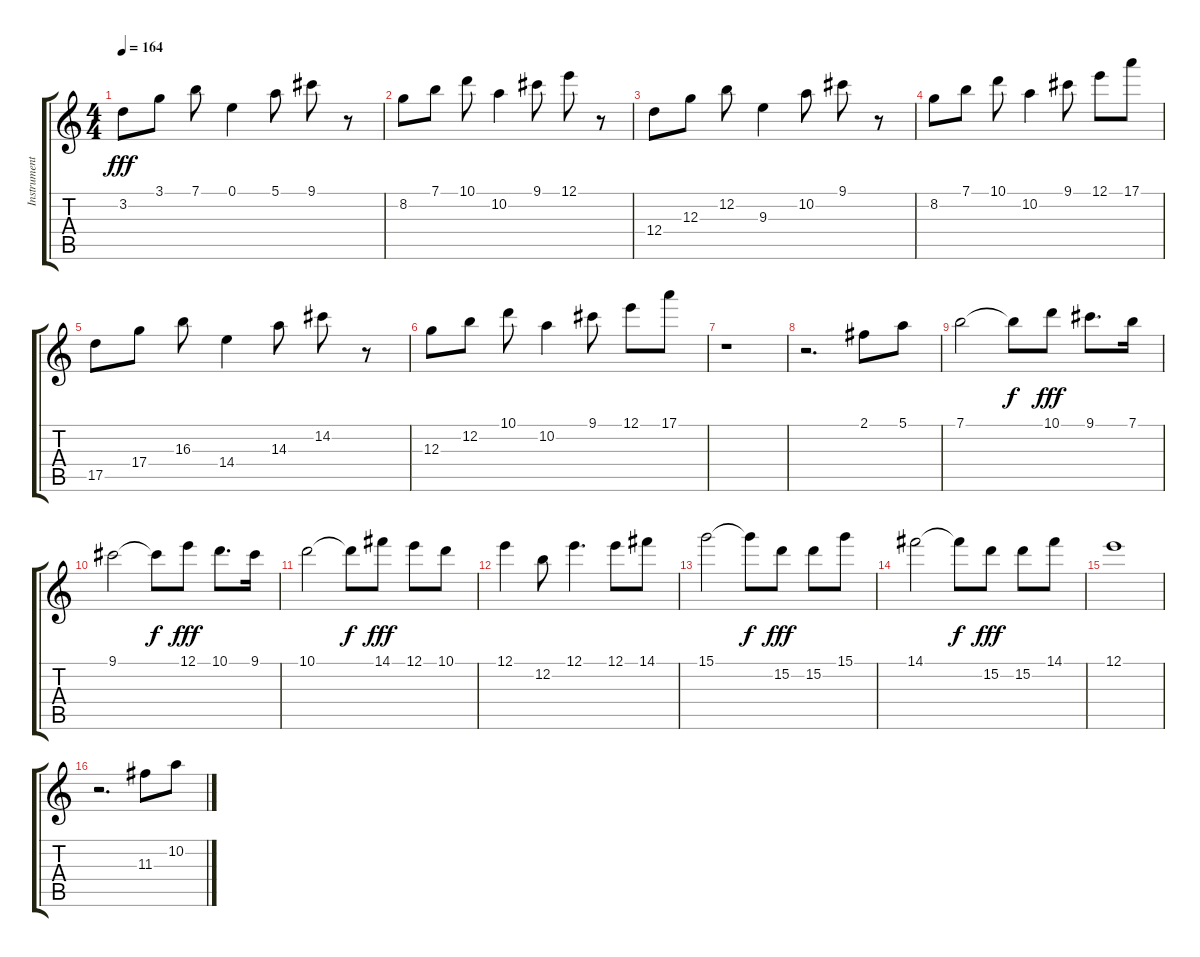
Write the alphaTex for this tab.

\track ("Instrument7" "Instrument") {instrument electricguitarjazz}
\staff {score tabs}
\tuning (E4 B3 G3 D3 A2 E2) {hide}
\ts (4 4)
\tempo 164
\clef g2
\ks c
3.2.8{dy fff volume 14} 3.1.8 7.1.8 0.1.4 5.1.8 9.1.8 r.8 |
8.2.8 7.1.8 10.1.8 10.2.4 9.1.8 12.1.8 r.8 |
12.4.8 12.3.8 12.2.8 9.3.4 10.2.8 9.1.8 r.8 |
8.2.8 7.1.8 10.1.8 10.2.4 9.1.8 12.1.8 17.1.8 |
17.5.8 17.4.8 16.3.8 14.4.4 14.3.8 14.2.8 r.8 |
12.3.8 12.2.8 10.1.8 10.2.4 9.1.8 12.1.8 17.1.8 |
r.1 |
r.2{d} 2.1.8 5.1.8 |
7.1.2 7.1{t}.8{dy f} 10.1.8{dy fff} 9.1.8{d} 7.1.16 |
9.1.2 9.1{t}.8{dy f} 12.1.8{dy fff} 10.1.8{d} 9.1.16 |
10.1.2 10.1{t}.8{dy f} 14.1.8{dy fff} 12.1.8 10.1.8 |
12.1.4 12.2.8 12.1.4{d} 12.1.8 14.1.8 |
15.1.2 15.1{t}.8{dy f} 15.2.8{dy fff} 15.2.8 15.1.8 |
14.1.2 14.1{t}.8{dy f} 15.2.8{dy fff} 15.2.8 14.1.8 |
12.1.1 |
r.2{d} 11.3.8 10.2.8
